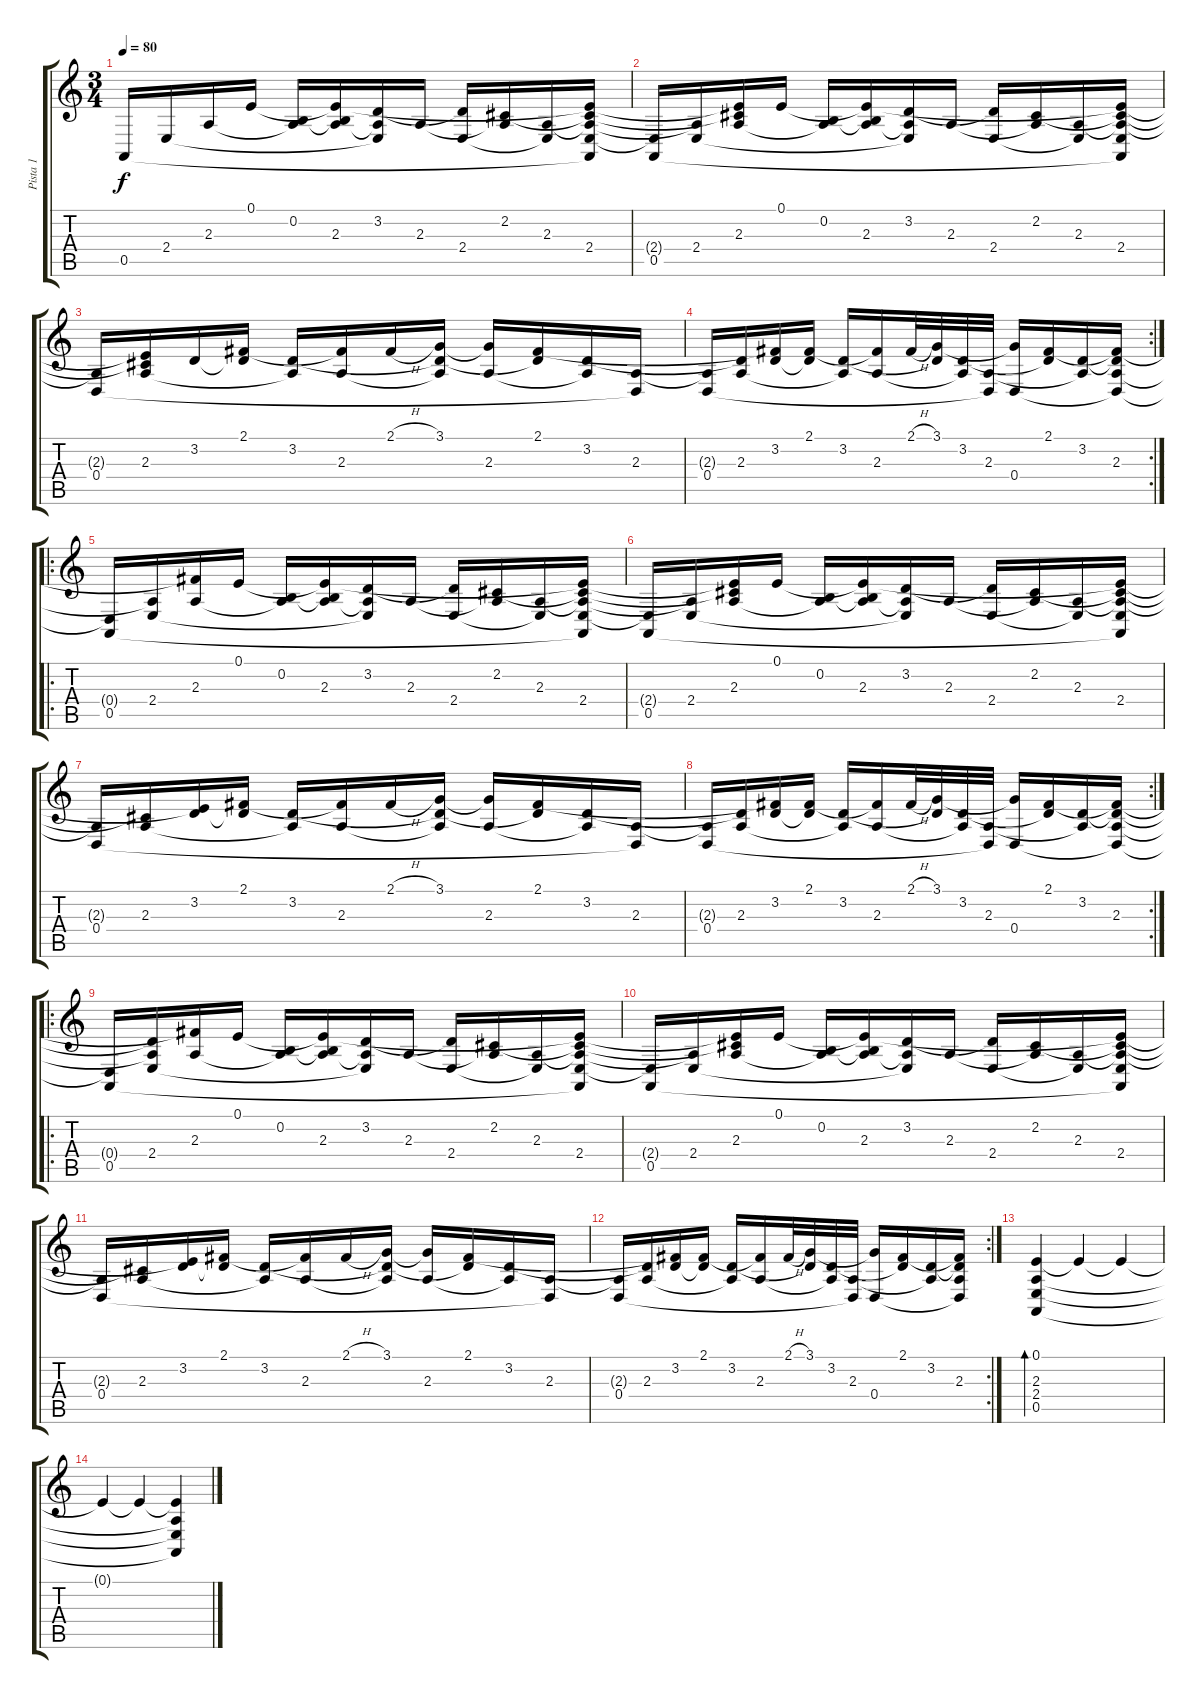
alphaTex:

\track ("Pista 1" "Pista 1") {instrument electricgrandpiano}
\staff {score tabs}
\tuning (E4 B3 G3 D3 A2 E2) {hide}
\ts (3 4)
\tempo 80
\clef g2
\ks c
0.5.16{dy f instrument electricgrandpiano} 2.4.16 2.3.16 0.1.16 (0.2 2.3{t}).16 (0.1{t} 0.2{t} 2.3).16 (3.2 2.3{t} 2.4{t}).16 2.3.16 (3.2{t} 2.4).16 (2.2 2.3{t}).16 (2.3 2.4{t}).16 (0.1{t} 2.2{t} 2.3{t} 2.4 0.5{t}).16 |
(2.4{t} 0.5).16 (2.3{t} 2.4).16 (0.1{t} 2.2{t} 2.3).16 0.1.16 (0.2 2.3{t}).16 (0.1{t} 0.2{t} 2.3).16 (3.2 2.3{t} 2.4{t}).16 2.3.16 (3.2{t} 2.4).16 (2.2 2.3{t}).16 (2.3 2.4{t}).16 (0.1{t} 2.2{t} 2.3{t} 2.4 0.5{t}).16 |
(2.3{t} 0.4).16 (0.1{t} 2.2{t} 2.3).16 3.2.16 (2.1 3.2{t}).16 (3.2 2.3{t}).16 (2.1{t} 2.3).16 2.1{h}.16 (3.1 3.2{t} 2.3{t}).16 (3.1{t} 2.3).16 (2.1 3.2{t}).16 (3.2 2.3{t}).16 (2.3 0.4{t}).16 |
\rc 2
(2.3{t} 0.4).16 (3.2{t} 2.3).16 (2.1{t} 3.2).16 (2.1 3.2{t}).16 (3.2 2.3{t}).16 (2.1{t} 2.3).16 2.1{h}.32 (3.1 3.2{t}).32 (3.2 2.3{t}).32 (2.3 0.4{t}).32 (3.1{t} 0.4).16 (2.1 3.2{t}).16 (3.2 2.3{t}).16 (2.1{t} 3.2{t} 2.3 0.4{t}).16 |
\ro
(0.4{t} 0.5).16 (2.3{t} 2.4).16 (2.1{t} 2.3).16 0.1.16 (0.2 2.3{t}).16 (0.1{t} 0.2{t} 2.3).16 (3.2 2.3{t} 2.4{t}).16 2.3.16 (3.2{t} 2.4).16 (2.2 2.3{t}).16 (2.3 2.4{t}).16 (0.1{t} 2.2{t} 2.3{t} 2.4 0.5{t}).16 |
(2.4{t} 0.5).16 (2.3{t} 2.4).16 (0.1{t} 2.2{t} 2.3).16 0.1.16 (0.2 2.3{t}).16 (0.1{t} 0.2{t} 2.3).16 (3.2 2.3{t} 2.4{t}).16 2.3.16 (3.2{t} 2.4).16 (2.2 2.3{t}).16 (2.3 2.4{t}).16 (0.1{t} 2.2{t} 2.3{t} 2.4 0.5{t}).16 |
(2.3{t} 0.4).16 (2.2{t} 2.3).16 (0.1{t} 3.2).16 (2.1 3.2{t}).16 (3.2 2.3{t}).16 (2.1{t} 2.3).16 2.1{h}.16 (3.1 3.2{t} 2.3{t}).16 (3.1{t} 2.3).16 (2.1 3.2{t}).16 (3.2 2.3{t}).16 (2.3 0.4{t}).16 |
\rc 2
(2.3{t} 0.4).16 (3.2{t} 2.3).16 (2.1{t} 3.2).16 (2.1 3.2{t}).16 (3.2 2.3{t}).16 (2.1{t} 2.3).16 2.1{h}.32 (3.1 3.2{t}).32 (3.2 2.3{t}).32 (2.3 0.4{t}).32 (3.1{t} 0.4).16 (2.1 3.2{t}).16 (3.2 2.3{t}).16 (2.1{t} 3.2{t} 2.3 0.4{t}).16 |
\ro
(0.4{t} 0.5).16 (3.2{t} 2.3{t} 2.4).16 (2.1{t} 2.3).16 0.1.16 (0.2 2.3{t}).16 (0.1{t} 0.2{t} 2.3).16 (3.2 2.3{t} 2.4{t}).16 2.3.16 (3.2{t} 2.4).16 (2.2 2.3{t}).16 (2.3 2.4{t}).16 (0.1{t} 2.2{t} 2.3{t} 2.4 0.5{t}).16 |
(2.4{t} 0.5).16 (2.3{t} 2.4).16 (0.1{t} 2.2{t} 2.3).16 0.1.16 (0.2 2.3{t}).16 (0.1{t} 0.2{t} 2.3).16 (3.2 2.3{t} 2.4{t}).16 2.3.16 (3.2{t} 2.4).16 (2.2 2.3{t}).16 (2.3 2.4{t}).16 (0.1{t} 2.2{t} 2.3{t} 2.4 0.5{t}).16 |
(2.3{t} 0.4).16 (2.2{t} 2.3).16 (0.1{t} 3.2).16 (2.1 3.2{t}).16 (3.2 2.3{t}).16 (2.1{t} 2.3).16 2.1{h}.16 (3.1 3.2{t} 2.3{t}).16 (3.1{t} 2.3).16 (2.1 3.2{t}).16 (3.2 2.3{t}).16 (2.3 0.4{t}).16 |
\rc 2
(2.3{t} 0.4).16 (3.2{t} 2.3).16 (2.1{t} 3.2).16 (2.1 3.2{t}).16 (3.2 2.3{t}).16 (2.1{t} 2.3).16 2.1{h}.32 (3.1 3.2{t}).32 (3.2 2.3{t}).32 (2.3 0.4{t}).32 (3.1{t} 0.4).16 (2.1 3.2{t}).16 (3.2 2.3{t}).16 (2.1{t} 3.2{t} 2.3 0.4{t}).16 |
(0.1 2.3 2.4 0.5).4{bd 240} 0.1{t}.4 0.1{t}.4 |
0.1{t}.4 0.1{t}.4 (0.1{t} 2.3{t} 2.4{t} 0.5{t}).4
